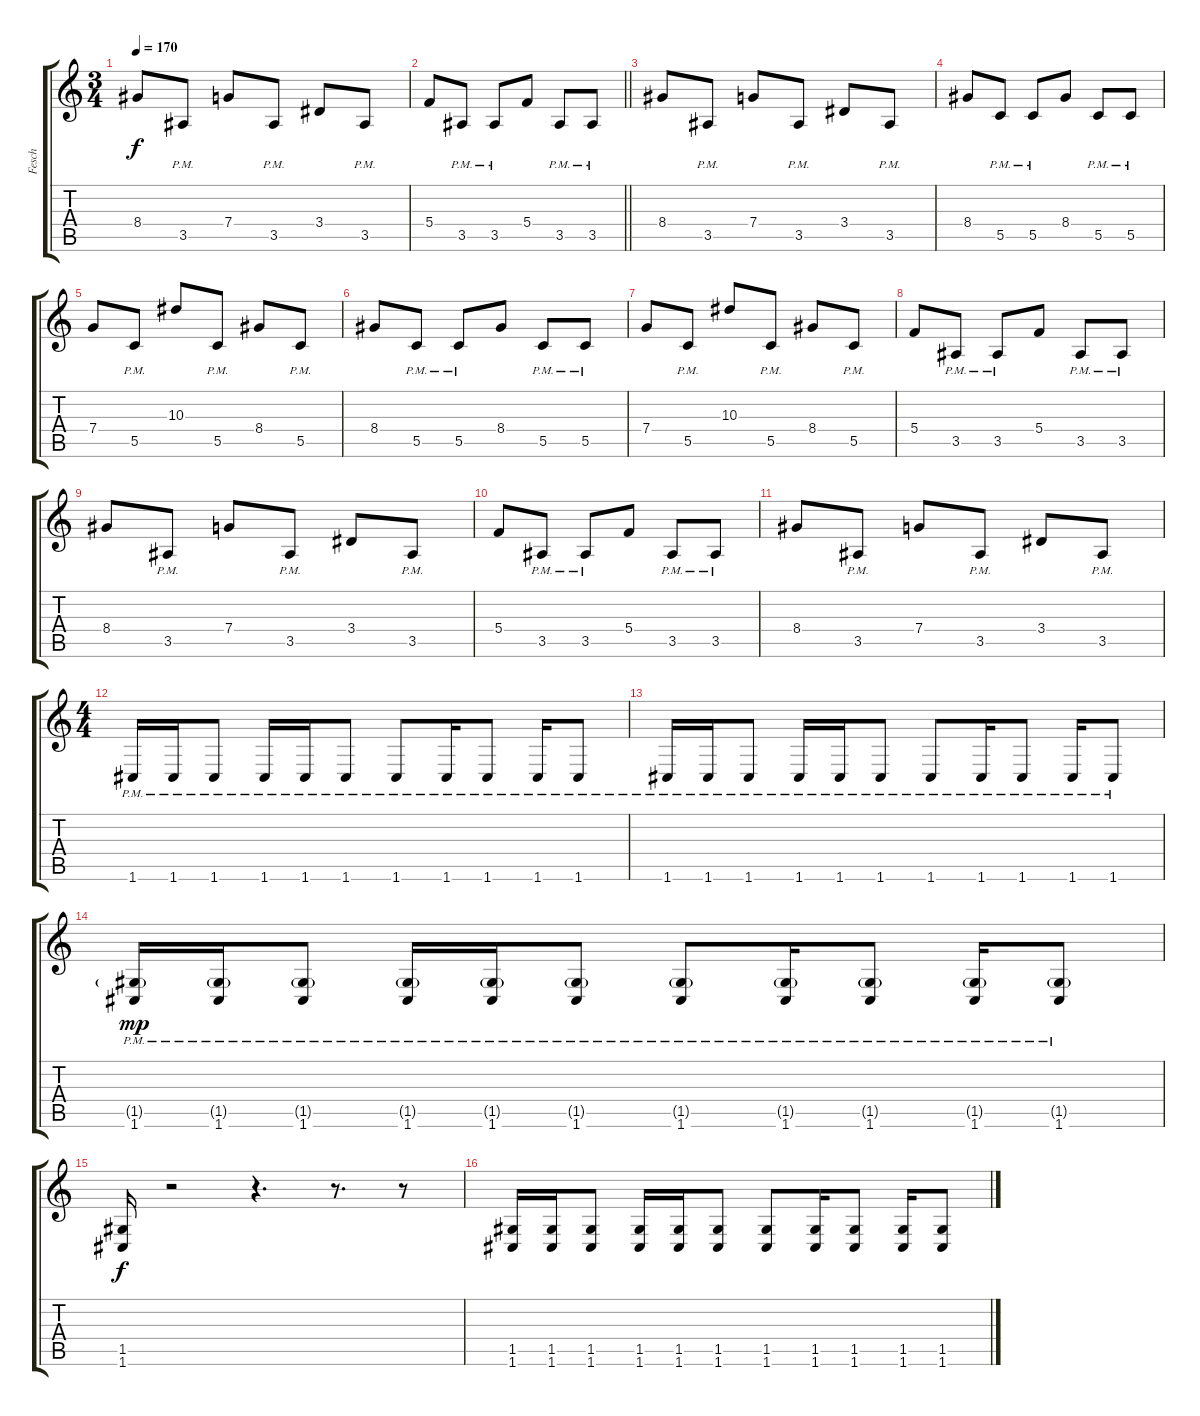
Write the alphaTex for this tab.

\track ("Fesch" "Fesch") {instrument distortionguitar}
\staff {score tabs}
\tuning (D4 A3 F3 C3 G2 C2) {hide}
\ts (3 4)
\tempo 170
\clef g2
\ks c
8.4.8{dy f} 3.5{pm}.8 7.4.8 3.5{pm}.8 3.4.8 3.5{pm}.8 |
\barLineRight lightlight
5.4.8 3.5{pm}.8 3.5{pm}.8 5.4.8 3.5{pm}.8 3.5{pm}.8 |
8.4.8 3.5{pm}.8 7.4.8 3.5{pm}.8 3.4.8 3.5{pm}.8 |
8.4.8 5.5{pm}.8 5.5{pm}.8 8.4.8 5.5{pm}.8 5.5{pm}.8 |
7.4.8 5.5{pm}.8 10.3.8 5.5{pm}.8 8.4.8 5.5{pm}.8 |
8.4.8 5.5{pm}.8 5.5{pm}.8 8.4.8 5.5{pm}.8 5.5{pm}.8 |
7.4.8 5.5{pm}.8 10.3.8 5.5{pm}.8 8.4.8 5.5{pm}.8 |
5.4.8 3.5{pm}.8 3.5{pm}.8 5.4.8 3.5{pm}.8 3.5{pm}.8 |
8.4.8 3.5{pm}.8 7.4.8 3.5{pm}.8 3.4.8 3.5{pm}.8 |
5.4.8 3.5{pm}.8 3.5{pm}.8 5.4.8 3.5{pm}.8 3.5{pm}.8 |
8.4.8 3.5{pm}.8 7.4.8 3.5{pm}.8 3.4.8 3.5{pm}.8 |
\ts (4 4)
1.6{pm}.16 1.6{pm}.16 1.6{pm}.8 1.6{pm}.16 1.6{pm}.16 1.6{pm}.8 1.6{pm}.8 1.6{pm}.16 1.6{pm}.8 1.6{pm}.16 1.6{pm}.8 |
1.6{pm}.16 1.6{pm}.16 1.6{pm}.8 1.6{pm}.16 1.6{pm}.16 1.6{pm}.8 1.6{pm}.8 1.6{pm}.16 1.6{pm}.8 1.6{pm}.16 1.6{pm}.8 |
(1.5{g} 1.6{pm}).16{dy mp} (1.5{g} 1.6{pm}).16 (1.5{g} 1.6{pm}).8 (1.5{g} 1.6{pm}).16 (1.5{g} 1.6{pm}).16 (1.5{g} 1.6{pm}).8 (1.5{g} 1.6{pm}).8 (1.5{g} 1.6{pm}).16 (1.5{g} 1.6{pm}).8 (1.5{g} 1.6{pm}).16 (1.5{g} 1.6{pm}).8 |
(1.5 1.6).16{dy f} r.2 r.4{d} r.8{d} r.8 |
(1.5 1.6).16 (1.5 1.6).16 (1.5 1.6).8 (1.5 1.6).16 (1.5 1.6).16 (1.5 1.6).8 (1.5 1.6).8 (1.5 1.6).16 (1.5 1.6).8 (1.5 1.6).16 (1.5 1.6).8
